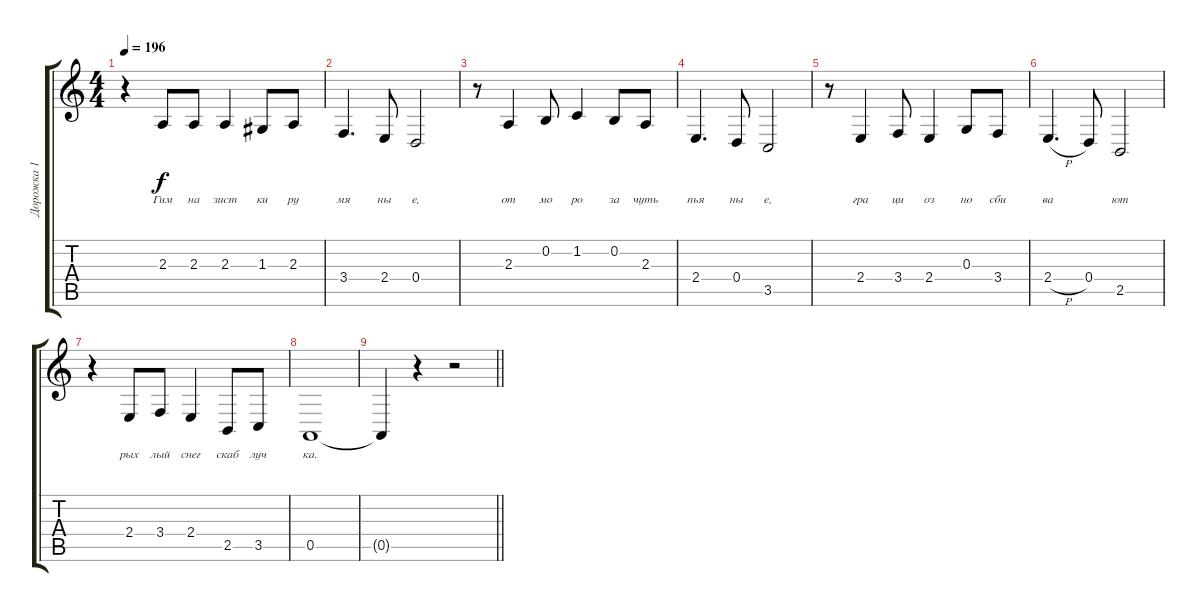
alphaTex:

\track ("Дорожка 1" "Дорожка 1") {instrument tenorsax}
\staff {score tabs}
\tuning (E4 B3 G3 D3 A2 E2) {hide}
\ts (4 4)
\tempo 196
\clef g2
\ks c
r.4{dy f} 2.3.8{lyrics (0 "Гим") lyrics (1 "") lyrics (2 "") lyrics (3 "") lyrics (4 "")} 2.3.8{lyrics (0 "на") lyrics (1 "") lyrics (2 "") lyrics (3 "") lyrics (4 "")} 2.3.4{lyrics (0 "зист") lyrics (1 "") lyrics (2 "") lyrics (3 "") lyrics (4 "")} 1.3.8{lyrics (0 "ки") lyrics (1 "") lyrics (2 "") lyrics (3 "") lyrics (4 "")} 2.3.8{lyrics (0 "ру") lyrics (1 "") lyrics (2 "") lyrics (3 "") lyrics (4 "")} |
3.4.4{d lyrics (0 "мя") lyrics (1 "") lyrics (2 "") lyrics (3 "") lyrics (4 "")} 2.4.8{lyrics (0 "ны") lyrics (1 "") lyrics (2 "") lyrics (3 "") lyrics (4 "")} 0.4.2{lyrics (0 "е,") lyrics (1 "") lyrics (2 "") lyrics (3 "") lyrics (4 "")} |
r.8 2.3.4{lyrics (0 "от") lyrics (1 "") lyrics (2 "") lyrics (3 "") lyrics (4 "")} 0.2.8{lyrics (0 "мо") lyrics (1 "") lyrics (2 "") lyrics (3 "") lyrics (4 "")} 1.2.4{lyrics (0 "ро") lyrics (1 "") lyrics (2 "") lyrics (3 "") lyrics (4 "")} 0.2.8{lyrics (0 "за") lyrics (1 "") lyrics (2 "") lyrics (3 "") lyrics (4 "")} 2.3.8{lyrics (0 "чуть") lyrics (1 "") lyrics (2 "") lyrics (3 "") lyrics (4 "")} |
2.4.4{d lyrics (0 "пья") lyrics (1 "") lyrics (2 "") lyrics (3 "") lyrics (4 "")} 0.4.8{lyrics (0 "ны") lyrics (1 "") lyrics (2 "") lyrics (3 "") lyrics (4 "")} 3.5.2{lyrics (0 "е,") lyrics (1 "") lyrics (2 "") lyrics (3 "") lyrics (4 "")} |
r.8 2.4.4{lyrics (0 "гра") lyrics (1 "") lyrics (2 "") lyrics (3 "") lyrics (4 "")} 3.4.8{lyrics (0 "ци") lyrics (1 "") lyrics (2 "") lyrics (3 "") lyrics (4 "")} 2.4.4{lyrics (0 "оз") lyrics (1 "") lyrics (2 "") lyrics (3 "") lyrics (4 "")} 0.3.8{lyrics (0 "но") lyrics (1 "") lyrics (2 "") lyrics (3 "") lyrics (4 "")} 3.4.8{lyrics (0 "сби") lyrics (1 "") lyrics (2 "") lyrics (3 "") lyrics (4 "")} |
2.4{h}.4{d lyrics (0 "ва") lyrics (1 "") lyrics (2 "") lyrics (3 "") lyrics (4 "")} 0.4.8{lyrics (0 "") lyrics (1 "") lyrics (2 "") lyrics (3 "") lyrics (4 "")} 2.5.2{lyrics (0 "ют") lyrics (1 "") lyrics (2 "") lyrics (3 "") lyrics (4 "")} |
r.4 2.4.8{lyrics (0 "рых") lyrics (1 "") lyrics (2 "") lyrics (3 "") lyrics (4 "")} 3.4.8{lyrics (0 "лый") lyrics (1 "") lyrics (2 "") lyrics (3 "") lyrics (4 "")} 2.4.4{lyrics (0 "снег") lyrics (1 "") lyrics (2 "") lyrics (3 "") lyrics (4 "")} 2.5.8{lyrics (0 "скаб") lyrics (1 "") lyrics (2 "") lyrics (3 "") lyrics (4 "")} 3.5.8{lyrics (0 "луч") lyrics (1 "") lyrics (2 "") lyrics (3 "") lyrics (4 "")} |
0.5.1{lyrics (0 "ка.") lyrics (1 "") lyrics (2 "") lyrics (3 "") lyrics (4 "")} |
\barLineRight lightlight
0.5{t}.4{lyrics (0 "") lyrics (1 "") lyrics (2 "") lyrics (3 "") lyrics (4 "")} r.4 r.2
